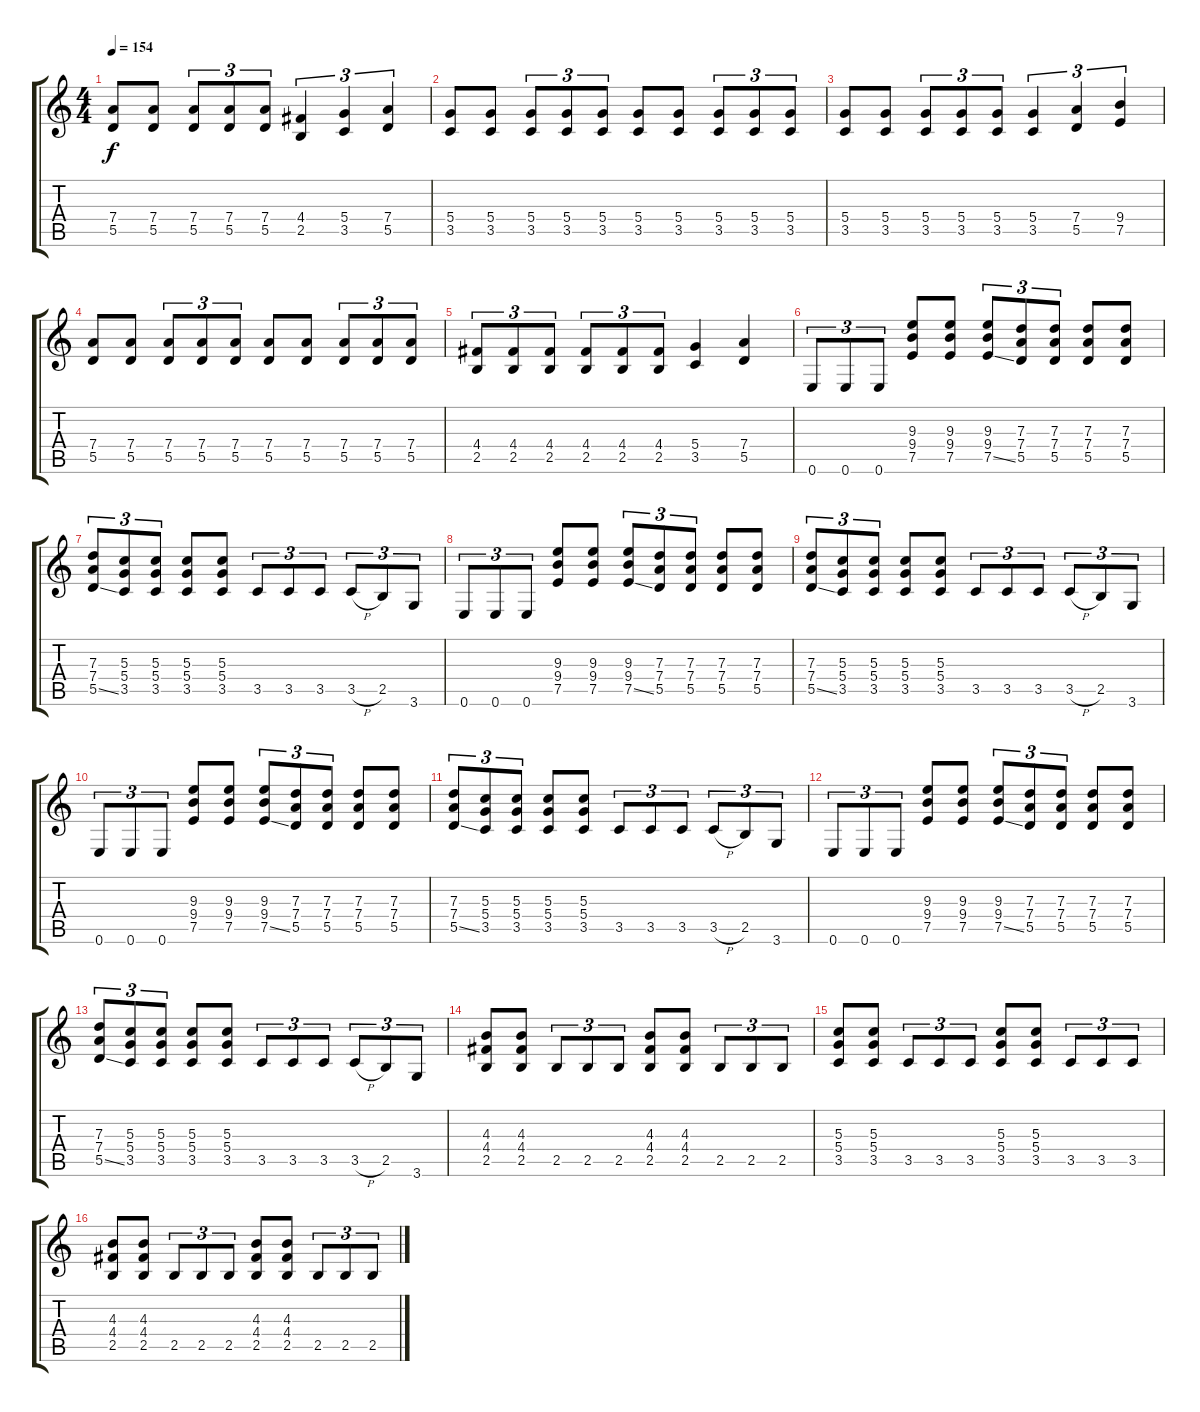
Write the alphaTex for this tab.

\track "" {instrument distortionguitar}
\staff {score tabs}
\tuning (E4 B3 G3 D3 A2 E2) {hide}
\ts (4 4)
\tempo 154
\clef g2
\ks c
(7.4 5.5).8{dy f} (7.4 5.5).8 (7.4 5.5).8{tu (3 2)} (7.4 5.5).8{tu (3 2)} (7.4 5.5).8{tu (3 2)} (4.4 2.5).4{tu (3 2)} (5.4 3.5).4{tu (3 2)} (7.4 5.5).4{tu (3 2)} |
(5.4 3.5).8 (5.4 3.5).8 (5.4 3.5).8{tu (3 2)} (5.4 3.5).8{tu (3 2)} (5.4 3.5).8{tu (3 2)} (5.4 3.5).8 (5.4 3.5).8 (5.4 3.5).8{tu (3 2)} (5.4 3.5).8{tu (3 2)} (5.4 3.5).8{tu (3 2)} |
(5.4 3.5).8 (5.4 3.5).8 (5.4 3.5).8{tu (3 2)} (5.4 3.5).8{tu (3 2)} (5.4 3.5).8{tu (3 2)} (5.4 3.5).4{tu (3 2)} (7.4 5.5).4{tu (3 2)} (9.4 7.5).4{tu (3 2)} |
(7.4 5.5).8 (7.4 5.5).8 (7.4 5.5).8{tu (3 2)} (7.4 5.5).8{tu (3 2)} (7.4 5.5).8{tu (3 2)} (7.4 5.5).8 (7.4 5.5).8 (7.4 5.5).8{tu (3 2)} (7.4 5.5).8{tu (3 2)} (7.4 5.5).8{tu (3 2)} |
(4.4 2.5).8{tu (3 2)} (4.4 2.5).8{tu (3 2)} (4.4 2.5).8{tu (3 2)} (4.4 2.5).8{tu (3 2)} (4.4 2.5).8{tu (3 2)} (4.4 2.5).8{tu (3 2)} (5.4 3.5).4 (7.4 5.5).4 |
0.6.8{tu (3 2)} 0.6.8{tu (3 2)} 0.6.8{tu (3 2)} (9.3 9.4 7.5).8 (9.3 9.4 7.5).8 (9.3 9.4 7.5{ss}).8{tu (3 2)} (7.3 7.4 5.5).8{tu (3 2)} (7.3 7.4 5.5).8{tu (3 2)} (7.3 7.4 5.5).8 (7.3 7.4 5.5).8 |
(7.3 7.4 5.5{ss}).8{tu (3 2)} (5.3 5.4 3.5).8{tu (3 2)} (5.3 5.4 3.5).8{tu (3 2)} (5.3 5.4 3.5).8 (5.3 5.4 3.5).8 3.5.8{tu (3 2)} 3.5.8{tu (3 2)} 3.5.8{tu (3 2)} 3.5{h}.8{tu (3 2)} 2.5.8{tu (3 2)} 3.6.8{tu (3 2)} |
0.6.8{tu (3 2)} 0.6.8{tu (3 2)} 0.6.8{tu (3 2)} (9.3 9.4 7.5).8 (9.3 9.4 7.5).8 (9.3 9.4 7.5{ss}).8{tu (3 2)} (7.3 7.4 5.5).8{tu (3 2)} (7.3 7.4 5.5).8{tu (3 2)} (7.3 7.4 5.5).8 (7.3 7.4 5.5).8 |
(7.3 7.4 5.5{ss}).8{tu (3 2)} (5.3 5.4 3.5).8{tu (3 2)} (5.3 5.4 3.5).8{tu (3 2)} (5.3 5.4 3.5).8 (5.3 5.4 3.5).8 3.5.8{tu (3 2)} 3.5.8{tu (3 2)} 3.5.8{tu (3 2)} 3.5{h}.8{tu (3 2)} 2.5.8{tu (3 2)} 3.6.8{tu (3 2)} |
0.6.8{tu (3 2)} 0.6.8{tu (3 2)} 0.6.8{tu (3 2)} (9.3 9.4 7.5).8 (9.3 9.4 7.5).8 (9.3 9.4 7.5{ss}).8{tu (3 2)} (7.3 7.4 5.5).8{tu (3 2)} (7.3 7.4 5.5).8{tu (3 2)} (7.3 7.4 5.5).8 (7.3 7.4 5.5).8 |
(7.3 7.4 5.5{ss}).8{tu (3 2)} (5.3 5.4 3.5).8{tu (3 2)} (5.3 5.4 3.5).8{tu (3 2)} (5.3 5.4 3.5).8 (5.3 5.4 3.5).8 3.5.8{tu (3 2)} 3.5.8{tu (3 2)} 3.5.8{tu (3 2)} 3.5{h}.8{tu (3 2)} 2.5.8{tu (3 2)} 3.6.8{tu (3 2)} |
0.6.8{tu (3 2)} 0.6.8{tu (3 2)} 0.6.8{tu (3 2)} (9.3 9.4 7.5).8 (9.3 9.4 7.5).8 (9.3 9.4 7.5{ss}).8{tu (3 2)} (7.3 7.4 5.5).8{tu (3 2)} (7.3 7.4 5.5).8{tu (3 2)} (7.3 7.4 5.5).8 (7.3 7.4 5.5).8 |
(7.3 7.4 5.5{ss}).8{tu (3 2)} (5.3 5.4 3.5).8{tu (3 2)} (5.3 5.4 3.5).8{tu (3 2)} (5.3 5.4 3.5).8 (5.3 5.4 3.5).8 3.5.8{tu (3 2)} 3.5.8{tu (3 2)} 3.5.8{tu (3 2)} 3.5{h}.8{tu (3 2)} 2.5.8{tu (3 2)} 3.6.8{tu (3 2)} |
(4.3 4.4 2.5).8 (4.3 4.4 2.5).8 2.5.8{tu (3 2)} 2.5.8{tu (3 2)} 2.5.8{tu (3 2)} (4.3 4.4 2.5).8 (4.3 4.4 2.5).8 2.5.8{tu (3 2)} 2.5.8{tu (3 2)} 2.5.8{tu (3 2)} |
(5.3 5.4 3.5).8 (5.3 5.4 3.5).8 3.5.8{tu (3 2)} 3.5.8{tu (3 2)} 3.5.8{tu (3 2)} (5.3 5.4 3.5).8 (5.3 5.4 3.5).8 3.5.8{tu (3 2)} 3.5.8{tu (3 2)} 3.5.8{tu (3 2)} |
(4.3 4.4 2.5).8 (4.3 4.4 2.5).8 2.5.8{tu (3 2)} 2.5.8{tu (3 2)} 2.5.8{tu (3 2)} (4.3 4.4 2.5).8 (4.3 4.4 2.5).8 2.5.8{tu (3 2)} 2.5.8{tu (3 2)} 2.5.8{tu (3 2)}
